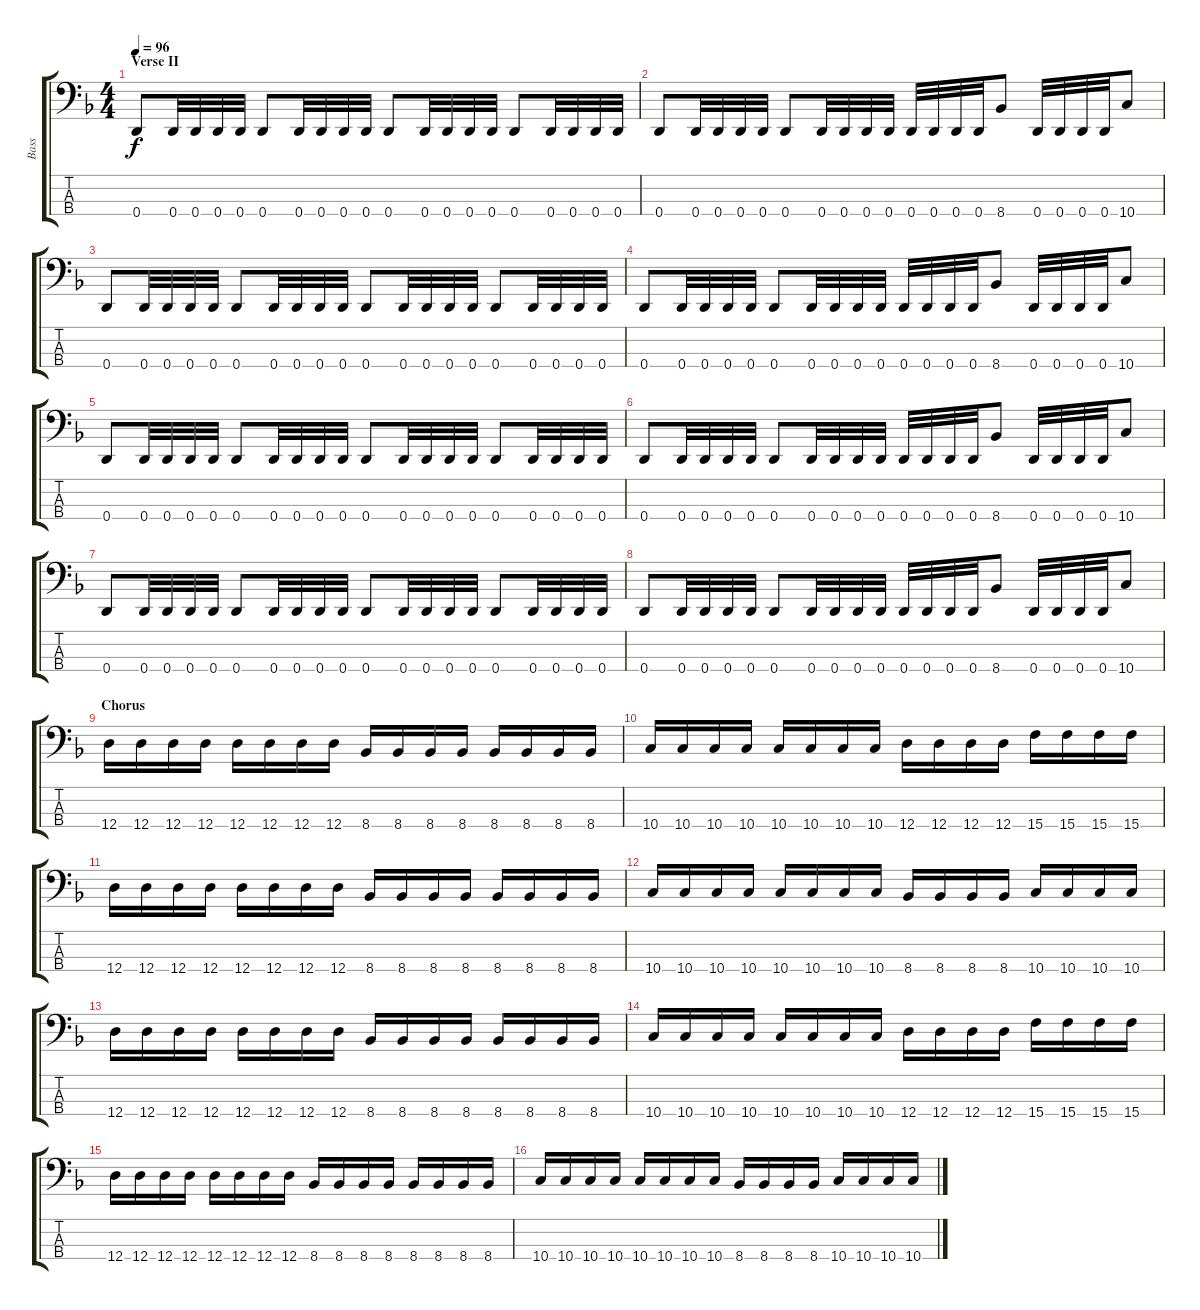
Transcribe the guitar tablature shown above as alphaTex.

\track ("Bass" "Bass") {instrument electricbasspick}
\staff {score tabs}
\tuning (G2 D2 A1 D1) {hide}
\ts (4 4)
\section ("" "Verse II")
\tempo 96
\clef f4
\ks dminor
0.4.8{dy f} 0.4.32 0.4.32 0.4.32 0.4.32 0.4.8 0.4.32 0.4.32 0.4.32 0.4.32 0.4.8 0.4.32 0.4.32 0.4.32 0.4.32 0.4.8 0.4.32 0.4.32 0.4.32 0.4.32 |
0.4.8 0.4.32 0.4.32 0.4.32 0.4.32 0.4.8 0.4.32 0.4.32 0.4.32 0.4.32 0.4.32 0.4.32 0.4.32 0.4.32 8.4.8 0.4.32 0.4.32 0.4.32 0.4.32 10.4.8 |
0.4.8 0.4.32 0.4.32 0.4.32 0.4.32 0.4.8 0.4.32 0.4.32 0.4.32 0.4.32 0.4.8 0.4.32 0.4.32 0.4.32 0.4.32 0.4.8 0.4.32 0.4.32 0.4.32 0.4.32 |
0.4.8 0.4.32 0.4.32 0.4.32 0.4.32 0.4.8 0.4.32 0.4.32 0.4.32 0.4.32 0.4.32 0.4.32 0.4.32 0.4.32 8.4.8 0.4.32 0.4.32 0.4.32 0.4.32 10.4.8 |
0.4.8 0.4.32 0.4.32 0.4.32 0.4.32 0.4.8 0.4.32 0.4.32 0.4.32 0.4.32 0.4.8 0.4.32 0.4.32 0.4.32 0.4.32 0.4.8 0.4.32 0.4.32 0.4.32 0.4.32 |
0.4.8 0.4.32 0.4.32 0.4.32 0.4.32 0.4.8 0.4.32 0.4.32 0.4.32 0.4.32 0.4.32 0.4.32 0.4.32 0.4.32 8.4.8 0.4.32 0.4.32 0.4.32 0.4.32 10.4.8 |
0.4.8 0.4.32 0.4.32 0.4.32 0.4.32 0.4.8 0.4.32 0.4.32 0.4.32 0.4.32 0.4.8 0.4.32 0.4.32 0.4.32 0.4.32 0.4.8 0.4.32 0.4.32 0.4.32 0.4.32 |
0.4.8 0.4.32 0.4.32 0.4.32 0.4.32 0.4.8 0.4.32 0.4.32 0.4.32 0.4.32 0.4.32 0.4.32 0.4.32 0.4.32 8.4.8 0.4.32 0.4.32 0.4.32 0.4.32 10.4.8 |
\section ("" "Chorus")
12.4.16 12.4.16 12.4.16 12.4.16 12.4.16 12.4.16 12.4.16 12.4.16 8.4.16 8.4.16 8.4.16 8.4.16 8.4.16 8.4.16 8.4.16 8.4.16 |
10.4.16 10.4.16 10.4.16 10.4.16 10.4.16 10.4.16 10.4.16 10.4.16 12.4.16 12.4.16 12.4.16 12.4.16 15.4.16 15.4.16 15.4.16 15.4.16 |
12.4.16 12.4.16 12.4.16 12.4.16 12.4.16 12.4.16 12.4.16 12.4.16 8.4.16 8.4.16 8.4.16 8.4.16 8.4.16 8.4.16 8.4.16 8.4.16 |
10.4.16 10.4.16 10.4.16 10.4.16 10.4.16 10.4.16 10.4.16 10.4.16 8.4.16 8.4.16 8.4.16 8.4.16 10.4.16 10.4.16 10.4.16 10.4.16 |
12.4.16 12.4.16 12.4.16 12.4.16 12.4.16 12.4.16 12.4.16 12.4.16 8.4.16 8.4.16 8.4.16 8.4.16 8.4.16 8.4.16 8.4.16 8.4.16 |
10.4.16 10.4.16 10.4.16 10.4.16 10.4.16 10.4.16 10.4.16 10.4.16 12.4.16 12.4.16 12.4.16 12.4.16 15.4.16 15.4.16 15.4.16 15.4.16 |
12.4.16 12.4.16 12.4.16 12.4.16 12.4.16 12.4.16 12.4.16 12.4.16 8.4.16 8.4.16 8.4.16 8.4.16 8.4.16 8.4.16 8.4.16 8.4.16 |
10.4.16 10.4.16 10.4.16 10.4.16 10.4.16 10.4.16 10.4.16 10.4.16 8.4.16 8.4.16 8.4.16 8.4.16 10.4.16 10.4.16 10.4.16 10.4.16
